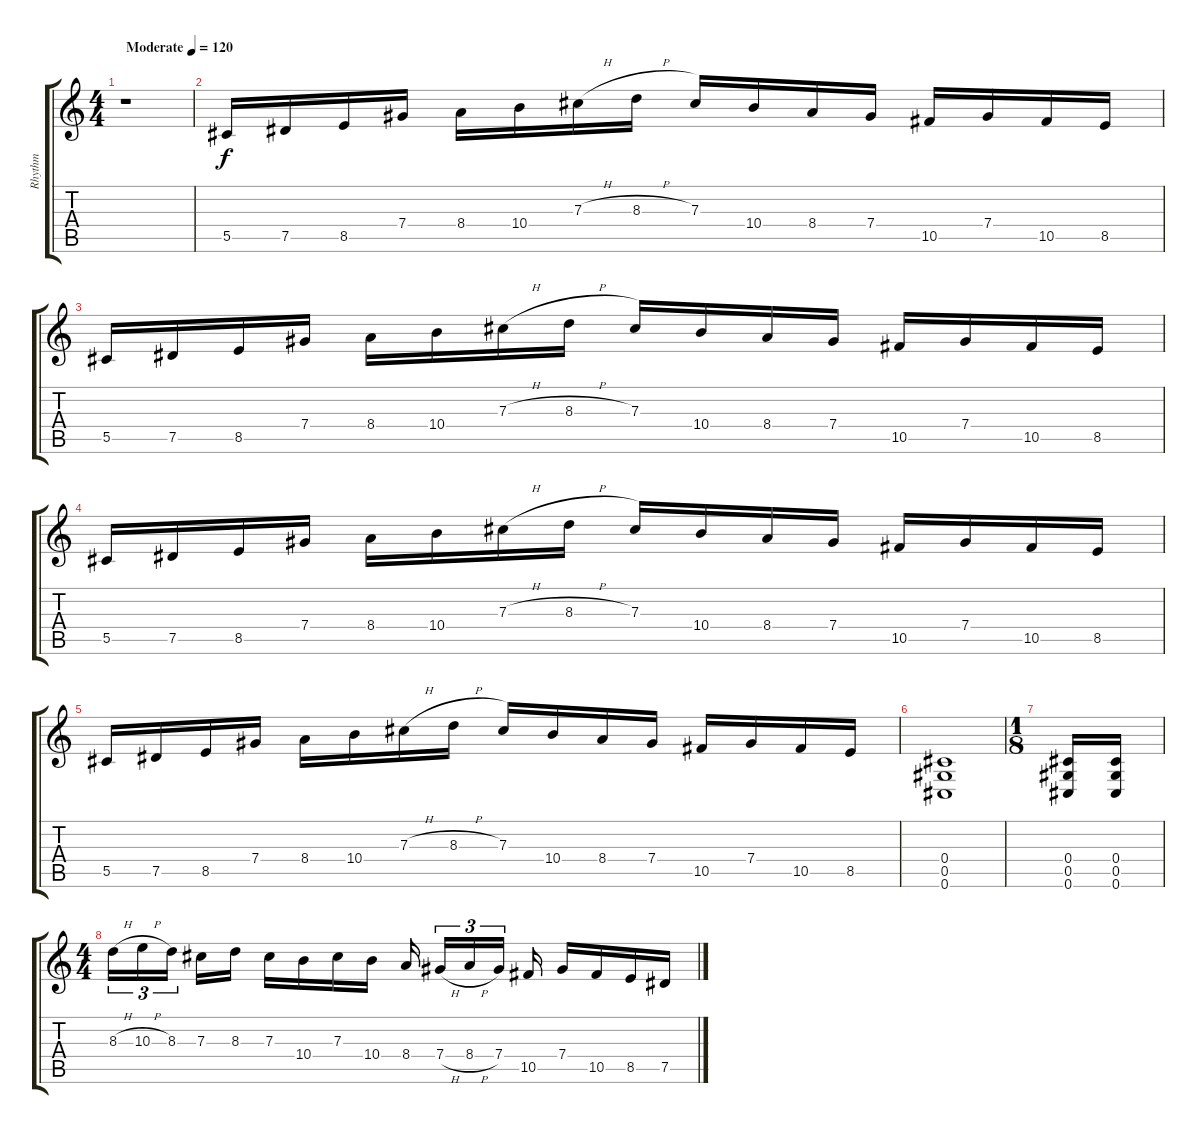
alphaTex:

\track ("Rhythm" "Rhythm") {instrument overdrivenguitar}
\staff {score tabs}
\tuning (Eb4 Bb3 Gb3 Db3 Ab2 Db2) {hide}
\ts (4 4)
\tempo (120 "Moderate")
\clef g2
\ks c
r.1{dy f instrument overdrivenguitar} |
5.5.16 7.5.16 8.5.16 7.4.16 8.4.16 10.4.16 7.3{h}.16 8.3{h}.16 7.3.16 10.4.16 8.4.16 7.4.16 10.5.16 7.4.16 10.5.16 8.5.16 |
5.5.16 7.5.16 8.5.16 7.4.16 8.4.16 10.4.16 7.3{h}.16 8.3{h}.16 7.3.16 10.4.16 8.4.16 7.4.16 10.5.16 7.4.16 10.5.16 8.5.16 |
5.5.16 7.5.16 8.5.16 7.4.16 8.4.16 10.4.16 7.3{h}.16 8.3{h}.16 7.3.16 10.4.16 8.4.16 7.4.16 10.5.16 7.4.16 10.5.16 8.5.16 |
5.5.16 7.5.16 8.5.16 7.4.16 8.4.16 10.4.16 7.3{h}.16 8.3{h}.16 7.3.16 10.4.16 8.4.16 7.4.16 10.5.16 7.4.16 10.5.16 8.5.16 |
(0.4 0.5 0.6).1 |
\ts (1 8)
(0.4 0.5 0.6).16 (0.4 0.5 0.6).16 |
\ts (4 4)
8.3{h}.16{tu (3 2)} 10.3{h}.16{tu (3 2)} 8.3.16{tu (3 2)} 7.3.16 8.3.16 7.3.16 10.4.16 7.3.16 10.4.16 8.4.16 7.4{h}.16{tu (3 2)} 8.4{h}.16{tu (3 2)} 7.4.16{tu (3 2)} 10.5.16 7.4.16 10.5.16 8.5.16 7.5.16
